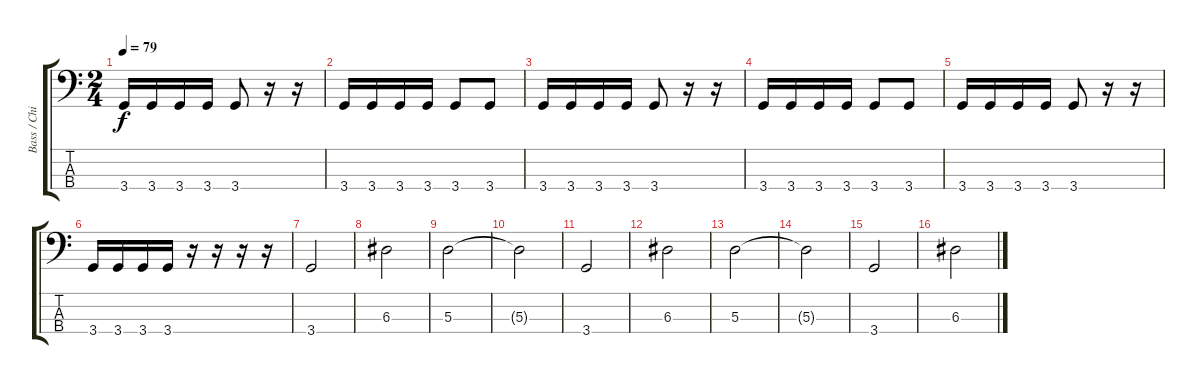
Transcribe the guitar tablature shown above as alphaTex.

\track ("Bass / Chi Cheng" "Bass / Chi") {instrument electricbassfinger}
\staff {score tabs}
\tuning (G2 D2 A1 E1) {hide}
\ts (2 4)
\tempo 79
\clef f4
\ks c
3.4.16{dy f} 3.4.16 3.4.16 3.4.16 3.4.8 r.16 r.16 |
3.4.16 3.4.16 3.4.16 3.4.16 3.4.8 3.4.8 |
3.4.16 3.4.16 3.4.16 3.4.16 3.4.8 r.16 r.16 |
3.4.16 3.4.16 3.4.16 3.4.16 3.4.8 3.4.8 |
3.4.16 3.4.16 3.4.16 3.4.16 3.4.8 r.16 r.16 |
3.4.16 3.4.16 3.4.16 3.4.16 r.16 r.16 r.16 r.16 |
3.4.2 |
6.3.2 |
5.3.2 |
5.3{t}.2 |
3.4.2 |
6.3.2 |
5.3.2 |
5.3{t}.2 |
3.4.2 |
6.3.2
